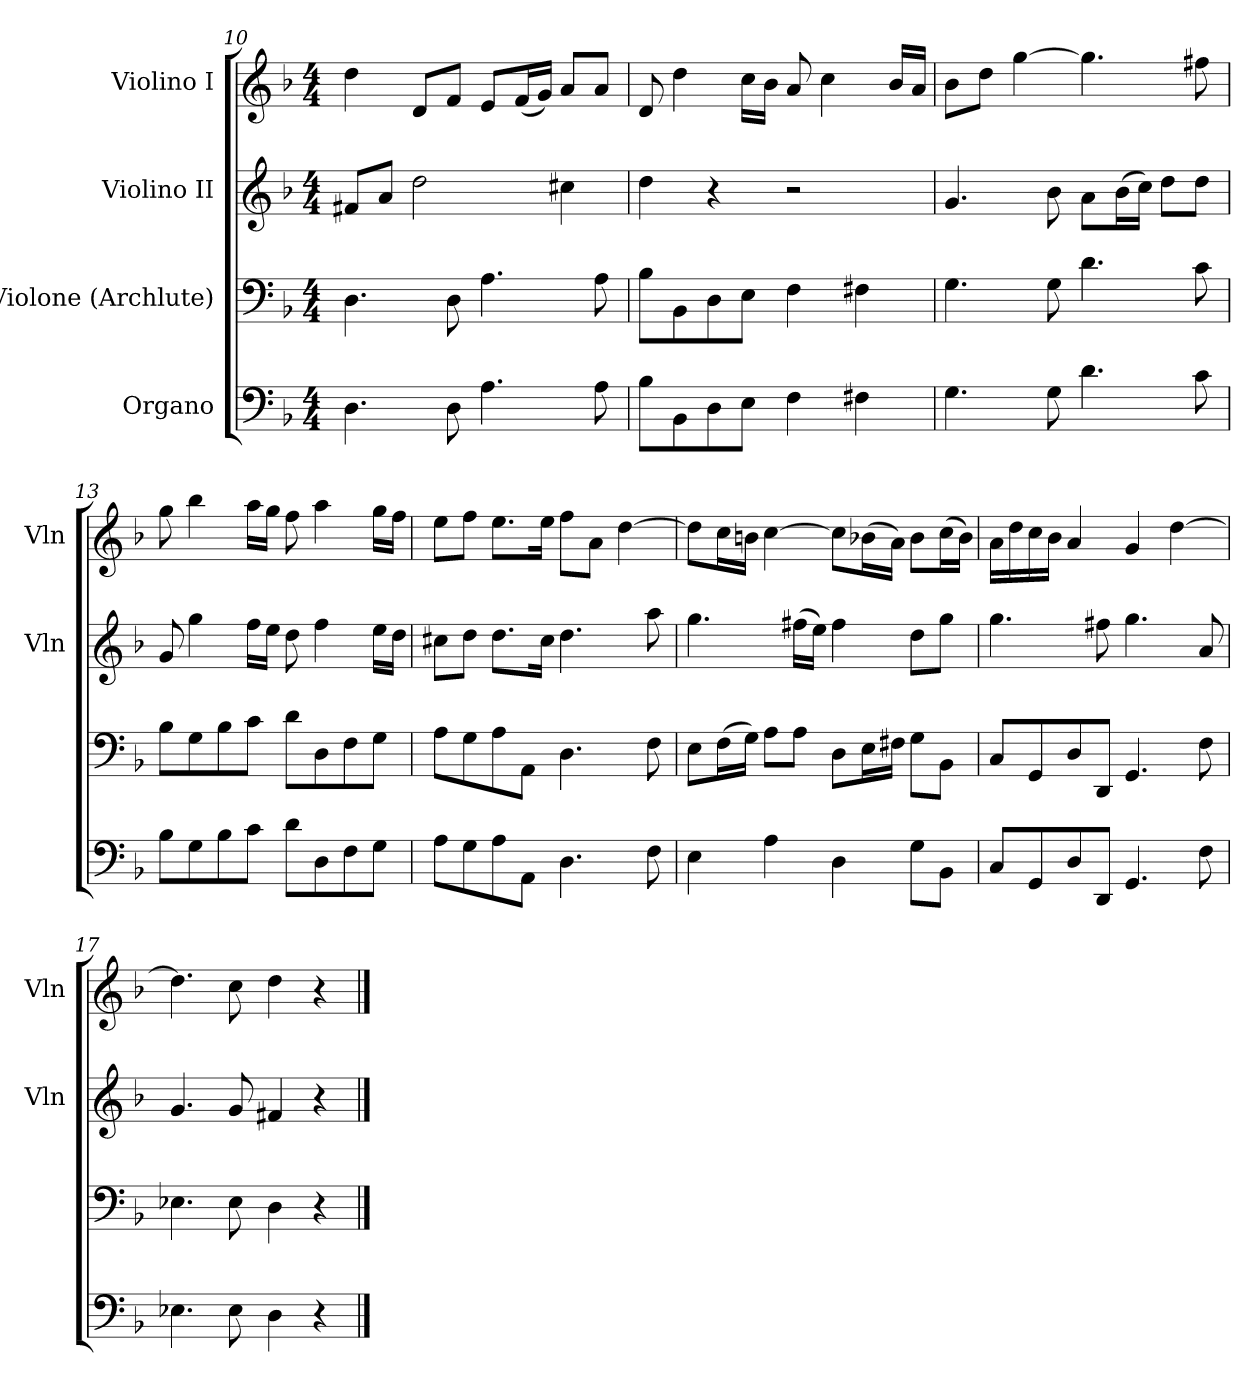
**kern	**kern	**kern	**kern
*part4	*part3	*part2	*part1
*staff4	*staff3	*staff2	*staff1
*I"Organo	*I"Violone (Archlute)	*I"Violino II	*I"Violino I
*	*	*I'Vln	*I'Vln
*clefF4	*clefF4	*clefG2	*clefG2
*k[b-]	*k[b-]	*k[b-]	*k[b-]
*M4/4	*M4/4	*M4/4	*M4/4
=10	=10	=10	=10
4.D\	4.D\	8f#X/L	4dd\
.	.	8a/J	.
.	.	2dd\	8d/L
8D\	8D\	.	8f/J
4.A\	4.A\	.	8e/L
.	.	.	(16f/L
.	.	.	16g/JJ)
.	.	4cc#X\	8a/L
8A\	8A\	.	8a/J
=11	=11	=11	=11
8B-\L	8B-\L	4dd\	8d/
8BB-\	8BB-\	.	4dd\
8D\	8D\	4r	.
8E\J	8E\J	.	16cc\LL
.	.	.	16b-\JJ
4F\	4F\	2r	8a/
.	.	.	4cc\
4F#X\	4F#X\	.	.
.	.	.	16b-/LL
.	.	.	16a/JJ
=12	=12	=12	=12
4.G\	4.G\	4.g/	8b-\L
.	.	.	8dd\J
.	.	.	[4gg\
8G\	8G\	8b-\	.
4.d\	4.d\	8a\L	4.gg\]
.	.	(16b-\L	.
.	.	16cc\JJ)	.
.	.	8dd\L	.
8c\	8c\	8dd\J	8ff#X\
=13	=13	=13	=13
8B-\L	8B-\L	8g/	8gg\
8G\	8G\	4gg\	4bb-\
8B-\	8B-\	.	.
8c\J	8c\J	16ff\LL	16aa\LL
.	.	16ee\JJ	16gg\JJ
8d\L	8d\L	8dd\	8ff\
8D\	8D\	4ff\	4aa\
8F\	8F\	.	.
8G\J	8G\J	16ee\LL	16gg\LL
.	.	16dd\JJ	16ff\JJ
=14	=14	=14	=14
8A\L	8A\L	8cc#X\L	8ee\L
8G\	8G\	8dd\J	8ff\J
8A\	8A\	8.dd\L	8.ee\L
8AA\J	8AA\J	.	.
.	.	16cc#\Jk	16ee\Jk
4.D\	4.D\	4.dd\	8ff\L
.	.	.	8a\J
.	.	.	[4dd\
8F\	8F\	8aa\	.
=15	=15	=15	=15
4E\	8E\L	4.gg\	8dd\L]
.	(16F\L	.	16cc\L
.	16G\JJ)	.	16bn\JJ
4A\	8A\L	.	[4cc\
.	8A\J	(16ff#X\LL	.
.	.	16ee\JJ)	.
4D\	8D\L	4ff#\	8cc\L]
.	16E\L	.	(16b-X\L
.	16F#X\JJ	.	16a\JJ)
8G\L	8G\L	8dd\L	8b-\L
8BB-\J	8BB-\J	8gg\J	(16cc\L
.	.	.	16b-\JJ)
=16	=16	=16	=16
8C/L	8C/L	4.gg\	16a\LL
.	.	.	16dd\
8GG/	8GG/	.	16cc\
.	.	.	16b-\JJ
8D/	8D/	.	4a/
8DD/J	8DD/J	8ff#X\	.
4.GG/	4.GG/	4.gg\	4g/
.	.	.	[4dd\
8F\	8F\	8a/	.
=17	=17	=17	=17
4.E-X\	4.E-X\	4.g/	4.dd\]
8E-\	8E-\	8g/	8cc\
4D\	4D\	4f#X/	4dd\
4r	4r	4r	4r
==	==	==	==
*-	*-	*-	*-
